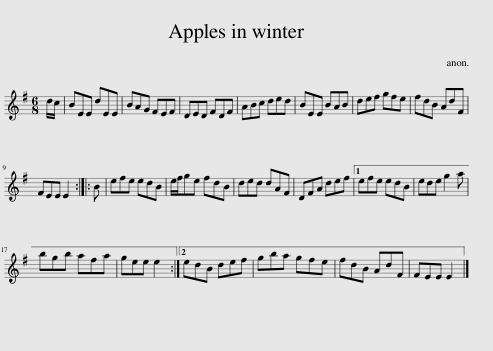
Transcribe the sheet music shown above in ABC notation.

X:1
L:1/8
M:6/8
I:linebreak $
K:Emin
V:1 treble
V:1
 d/c/ | BEE dEE | BAG FEF | DED FDF | ABc ded | %5
 BEE BAB | def gfe | fdB AdF |$ FEE E2 :: B | %10
 efe edB | e/f/ge fdB | ded dAF | DFA def |1 efe edB | %15
 ede g2 a |$ bgb afa | gee e2 :|2 edB def | gba gfe | %20
 fdB AdF | FEE E2 |] %22
